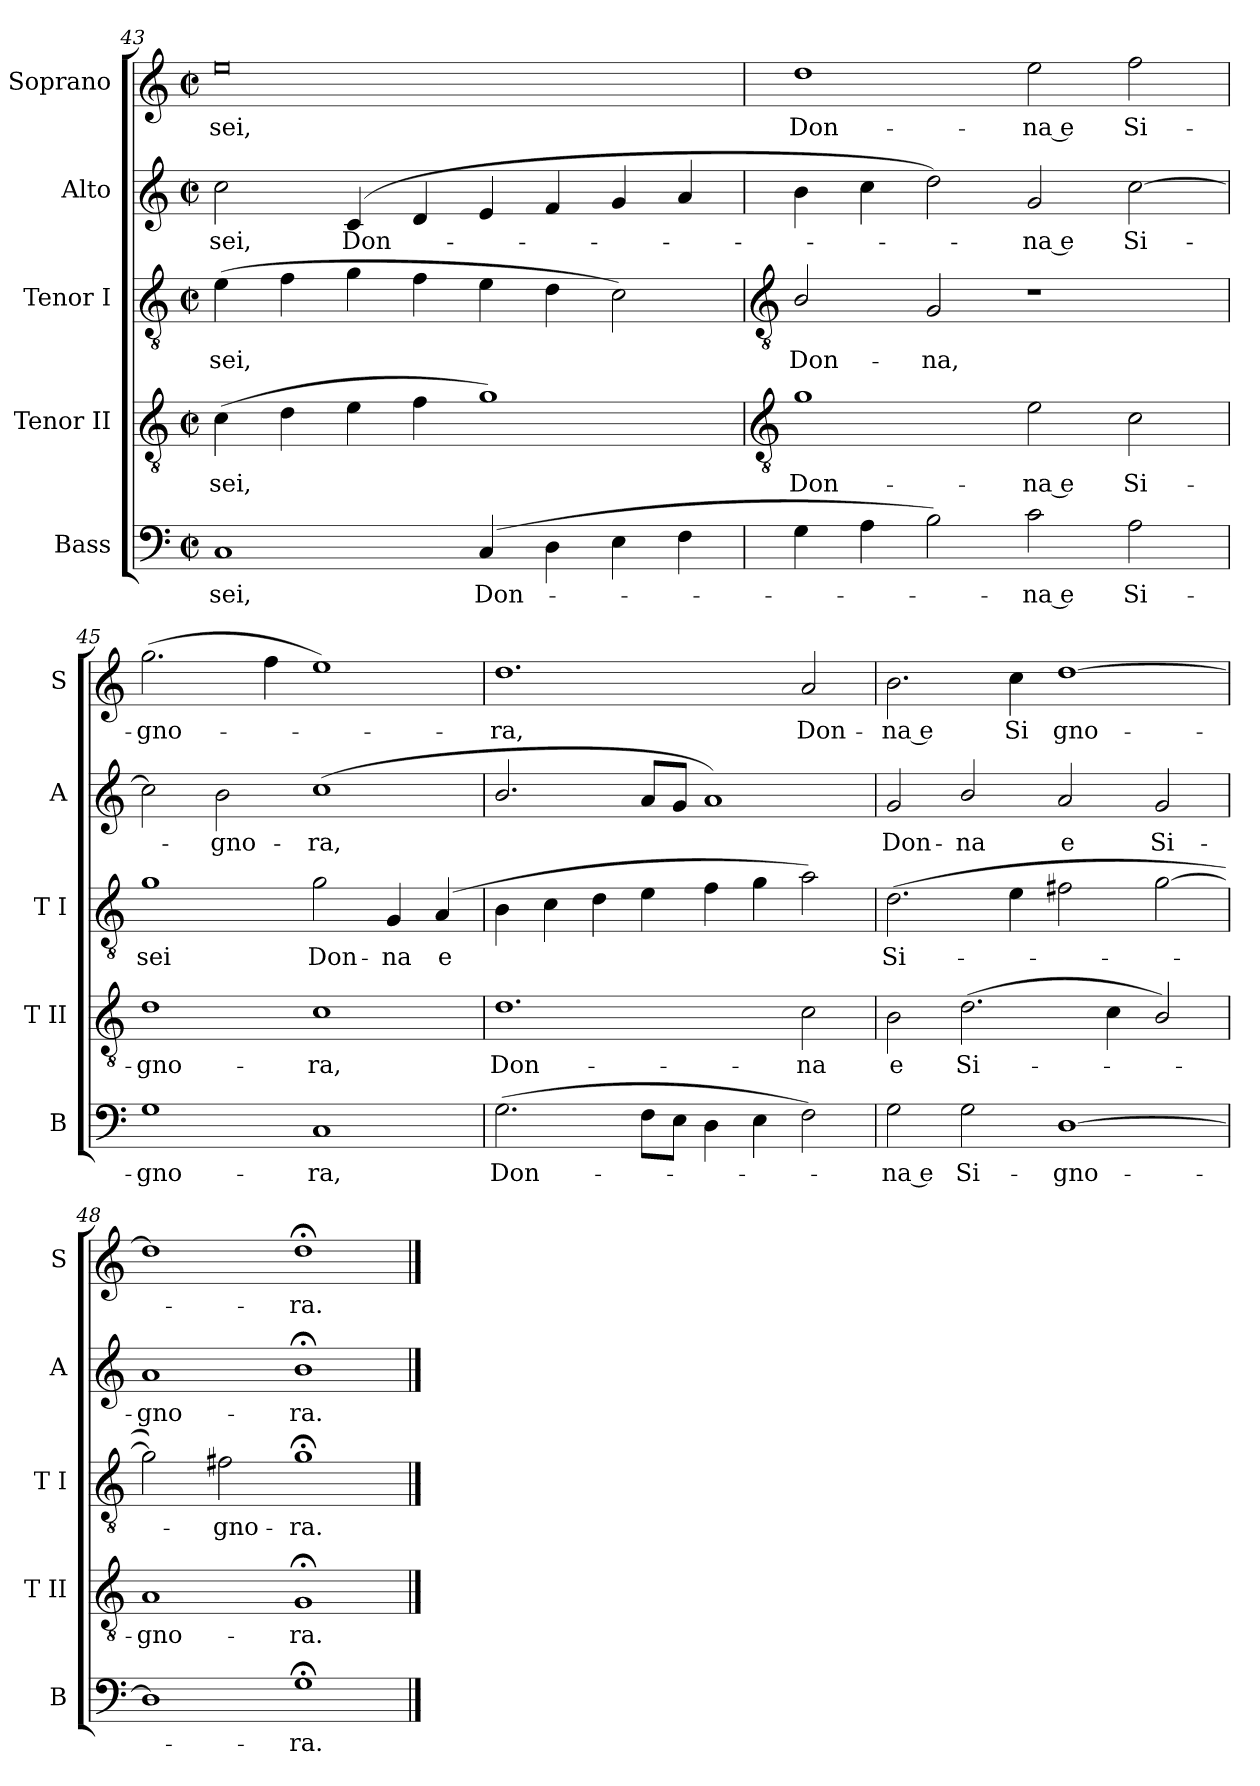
**kern	**text	**kern	**text	**kern	**text	**kern	**text	**kern	**text
*part5	*part5	*part4	*part4	*part3	*part3	*part2	*part2	*part1	*part1
*staff5	*staff5	*staff4	*staff4	*staff3	*staff3	*staff2	*staff2	*staff1	*staff1
*I"Bass	*	*I"Tenor II	*	*I"Tenor I	*	*I"Alto	*	*I"Soprano	*
*I'B	*	*I'T II	*	*I'T I	*	*I'A	*	*I'S	*
*clefF4	*	*clefGv2	*	*clefGv2	*	*clefG2	*	*clefG2	*
*k[]	*	*k[]	*	*k[]	*	*k[]	*	*k[]	*
*C:	*	*C:	*	*C:	*	*C:	*	*C:	*
*M4/2	*	*M4/2	*	*M4/2	*	*M4/2	*	*M4/2	*
*met(c|)	*	*met(c|)	*	*met(c|)	*	*met(c|)	*	*met(c|)	*
=43	=43	=43	=43	=43	=43	=43	=43	=43	=43
!	!LO:LY:b	!	!LO:LY:b	!	!LO:LY:b	!	!LO:LY:b	!	!LO:LY:b
1C	sei,	(>4c	sei,	(>4e	sei,	2cc	sei,	0ee	sei,
.	.	4d	.	4f	.	.	.	.	.
!	!	!	!	!	!	!	!LO:LY:b	!	!
.	.	4e	.	4g	.	(>4c	Don-	.	.
.	.	4f	.	4f	.	4d	.	.	.
!	!LO:LY:b	!	!	!	!	!	!	!	!
(>4C	Don-	1g)	.	4e	.	4e	.	.	.
4D	.	.	.	4d	.	4f	.	.	.
4E	.	.	.	2c)	.	4g	.	.	.
4F	.	.	.	.	.	4a	.	.	.
!!LO:LB:g=z
=44	=44	=44	=44	=44	=44	=44	=44	=44	=44
*	*	*clefGv2	*	*clefGv2	*	*	*	*	*
!	!	!	!LO:LY:b	!	!LO:LY:b	!	!	!	!LO:LY:b
4G	.	1g	Don-	2B/	Don-	4b	.	1dd	Don-
4A	.	.	.	.	.	4cc	.	.	.
!	!	!	!	!	!LO:LY:b	!	!	!	!
2B)	.	.	.	2G	-na,	2dd)	.	.	.
!	!LO:LY:b	!	!LO:LY:b	!	!	!	!LO:LY:b	!	!LO:LY:b
2c	na e	2e	-na e	1r	.	2g	na e	2ee	-na e
!	!LO:LY:b	!	!LO:LY:b	!	!	!	!LO:LY:b	!	!LO:LY:b
2A	Si-	2c	Si-	.	.	[2cc	Si-	2ff	Si-
=45	=45	=45	=45	=45	=45	=45	=45	=45	=45
!	!LO:LY:b	!	!LO:LY:b	!	!LO:LY:b	!	!	!	!LO:LY:b
1G	-gno-	1d	-gno-	1g	sei	2cc]	.	(>2.gg	-gno-
!	!	!	!	!	!	!	!LO:LY:b	!	!
.	.	.	.	.	.	2b	gno-	.	.
.	.	.	.	.	.	.	.	4ff	.
!	!LO:LY:b	!	!LO:LY:b	!	!LO:LY:b	!	!LO:LY:b	!	!
1C	-ra,	1c	-ra,	2g	Don-	(<1cc	-ra,	1ee)	.
!	!	!	!	!	!LO:LY:b	!	!	!	!
.	.	.	.	4G	-na	.	.	.	.
!	!	!	!	!	!LO:LY:b	!	!	!	!
.	.	.	.	(>4A	e	.	.	.	.
=46	=46	=46	=46	=46	=46	=46	=46	=46	=46
!	!LO:LY:b	!	!LO:LY:b	!	!	!	!	!	!LO:LY:b
(>2.G	Don-	1.d	Don-	4B	.	2.b/	.	1.dd	ra,
.	.	.	.	4c	.	.	.	.	.
.	.	.	.	4d	.	.	.	.	.
8FL	.	.	.	4e	.	8aL	.	.	.
8EJ	.	.	.	.	.	8gJ	.	.	.
4D	.	.	.	4f	.	1a)	.	.	.
4E	.	.	.	4g	.	.	.	.	.
!	!	!	!LO:LY:b	!	!	!	!	!	!LO:LY:b
2F)	.	2c	-na	2a)	.	.	.	2a	Don-
=47	=47	=47	=47	=47	=47	=47	=47	=47	=47
!	!LO:LY:b	!	!LO:LY:b	!	!LO:LY:b	!	!LO:LY:b	!	!LO:LY:b
2G	na e	2B	e	(>2.d	Si-	2g	Don-	2.b	-na e
!	!LO:LY:b	!	!LO:LY:b	!	!	!	!LO:LY:b	!	!
2G	Si-	(>2.d	Si-	.	.	2b/	-na	.	.
!	!	!	!	!	!	!	!	!	!LO:LY:b
.	.	.	.	4e	.	.	.	4cc	Si
!	!LO:LY:b	!	!	!	!	!	!LO:LY:b	!	!LO:LY:b
[1D	-gno-	.	.	2f#X	.	2a	e	[1dd	gno-
.	.	4c	.	.	.	.	.	.	.
!	!	!	!	!	!	!	!LO:LY:b	!	!
.	.	2B/)	.	[2g	.	2g	Si-	.	.
=48	=48	=48	=48	=48	=48	=48	=48	=48	=48
!	!	!	!LO:LY:b	!	!	!	!LO:LY:b	!	!
1D]	.	1A	gno-	2g])	.	1a	-gno-	1dd]	.
!	!	!	!	!	!LO:LY:b	!	!	!	!
.	.	.	.	2f#X	gno-	.	.	.	.
!	!LO:LY:b	!	!LO:LY:b	!	!LO:LY:b	!	!LO:LY:b	!	!LO:LY:b
1G;<	ra.	1G;<	-ra.	1g;<	-ra.	1b;<	-ra.	1dd;<	ra.
==	==	==	==	==	==	==	==	==	==
*-	*-	*-	*-	*-	*-	*-	*-	*-	*-
